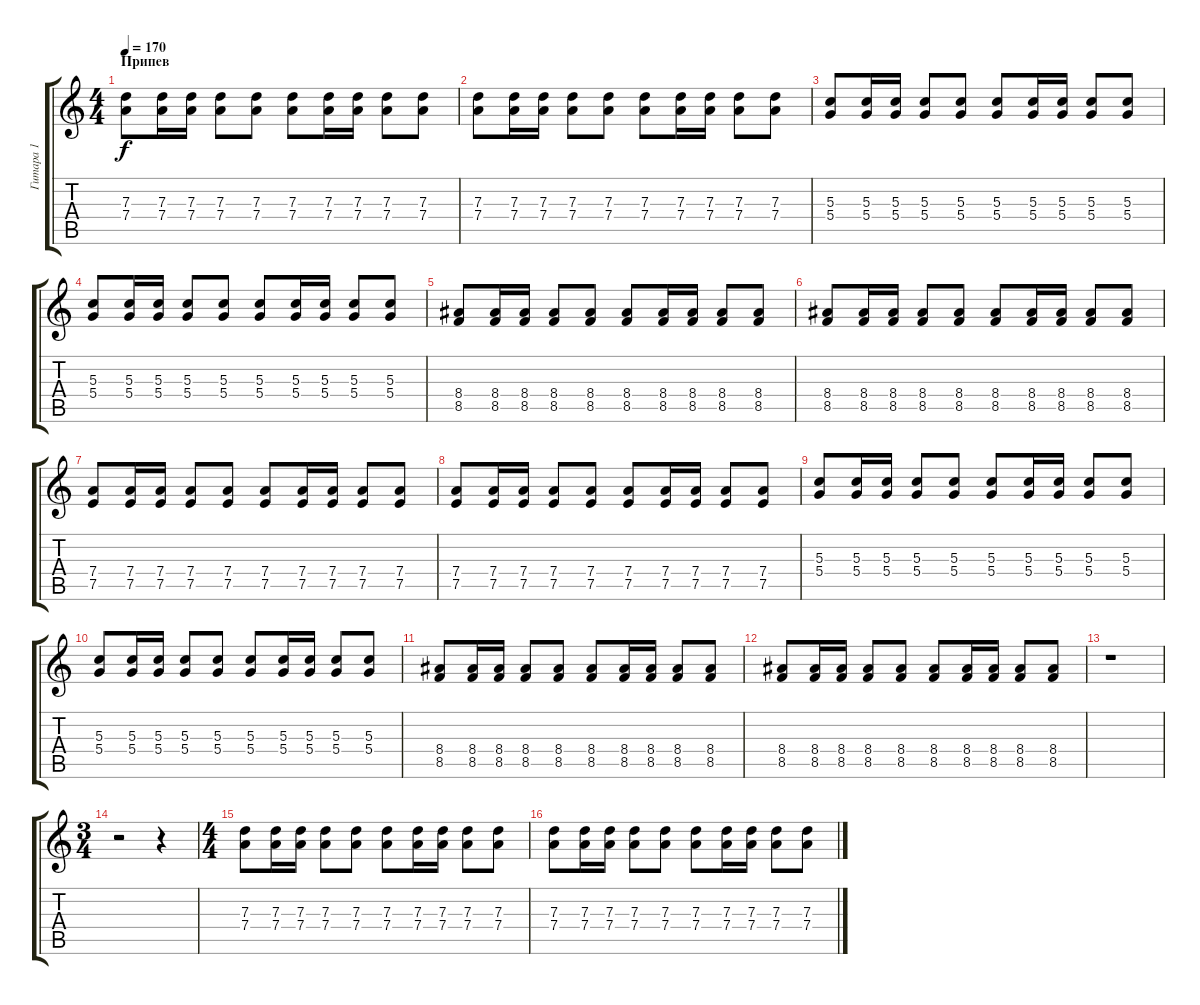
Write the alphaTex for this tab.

\track ("Гитара 1" "Гитара 1") {instrument distortionguitar}
\staff {score tabs}
\tuning (E4 B3 G3 D3 A2 E2) {hide}
\ts (4 4)
\section ("" "Припев")
\tempo 170
\clef g2
\ks c
(7.3 7.4).8{dy f} (7.3 7.4).16 (7.3 7.4).16 (7.3 7.4).8 (7.3 7.4).8 (7.3 7.4).8 (7.3 7.4).16 (7.3 7.4).16 (7.3 7.4).8 (7.3 7.4).8 |
(7.3 7.4).8 (7.3 7.4).16 (7.3 7.4).16 (7.3 7.4).8 (7.3 7.4).8 (7.3 7.4).8 (7.3 7.4).16 (7.3 7.4).16 (7.3 7.4).8 (7.3 7.4).8 |
(5.3 5.4).8 (5.3 5.4).16 (5.3 5.4).16 (5.3 5.4).8 (5.3 5.4).8 (5.3 5.4).8 (5.3 5.4).16 (5.3 5.4).16 (5.3 5.4).8 (5.3 5.4).8 |
(5.3 5.4).8 (5.3 5.4).16 (5.3 5.4).16 (5.3 5.4).8 (5.3 5.4).8 (5.3 5.4).8 (5.3 5.4).16 (5.3 5.4).16 (5.3 5.4).8 (5.3 5.4).8 |
(8.4 8.5).8 (8.4 8.5).16 (8.4 8.5).16 (8.4 8.5).8 (8.4 8.5).8 (8.4 8.5).8 (8.4 8.5).16 (8.4 8.5).16 (8.4 8.5).8 (8.4 8.5).8 |
(8.4 8.5).8 (8.4 8.5).16 (8.4 8.5).16 (8.4 8.5).8 (8.4 8.5).8 (8.4 8.5).8 (8.4 8.5).16 (8.4 8.5).16 (8.4 8.5).8 (8.4 8.5).8 |
(7.4 7.5).8 (7.4 7.5).16 (7.4 7.5).16 (7.4 7.5).8 (7.4 7.5).8 (7.4 7.5).8 (7.4 7.5).16 (7.4 7.5).16 (7.4 7.5).8 (7.4 7.5).8 |
(7.4 7.5).8 (7.4 7.5).16 (7.4 7.5).16 (7.4 7.5).8 (7.4 7.5).8 (7.4 7.5).8 (7.4 7.5).16 (7.4 7.5).16 (7.4 7.5).8 (7.4 7.5).8 |
(5.3 5.4).8 (5.3 5.4).16 (5.3 5.4).16 (5.3 5.4).8 (5.3 5.4).8 (5.3 5.4).8 (5.3 5.4).16 (5.3 5.4).16 (5.3 5.4).8 (5.3 5.4).8 |
(5.3 5.4).8 (5.3 5.4).16 (5.3 5.4).16 (5.3 5.4).8 (5.3 5.4).8 (5.3 5.4).8 (5.3 5.4).16 (5.3 5.4).16 (5.3 5.4).8 (5.3 5.4).8 |
(8.4 8.5).8 (8.4 8.5).16 (8.4 8.5).16 (8.4 8.5).8 (8.4 8.5).8 (8.4 8.5).8 (8.4 8.5).16 (8.4 8.5).16 (8.4 8.5).8 (8.4 8.5).8 |
(8.4 8.5).8 (8.4 8.5).16 (8.4 8.5).16 (8.4 8.5).8 (8.4 8.5).8 (8.4 8.5).8 (8.4 8.5).16 (8.4 8.5).16 (8.4 8.5).8 (8.4 8.5).8 |
r.1 |
\ts (3 4)
r.2 r.4 |
\ts (4 4)
(7.3 7.4).8 (7.3 7.4).16 (7.3 7.4).16 (7.3 7.4).8 (7.3 7.4).8 (7.3 7.4).8 (7.3 7.4).16 (7.3 7.4).16 (7.3 7.4).8 (7.3 7.4).8 |
(7.3 7.4).8 (7.3 7.4).16 (7.3 7.4).16 (7.3 7.4).8 (7.3 7.4).8 (7.3 7.4).8 (7.3 7.4).16 (7.3 7.4).16 (7.3 7.4).8 (7.3 7.4).8
